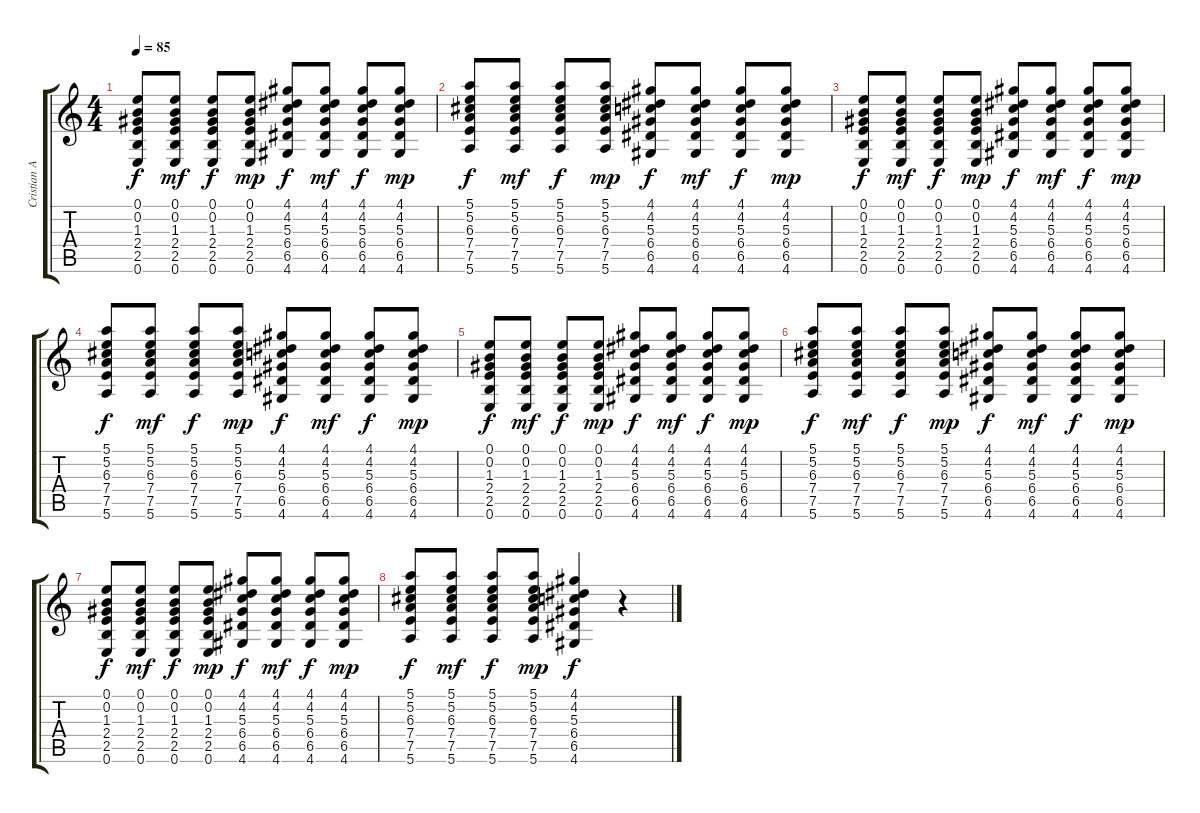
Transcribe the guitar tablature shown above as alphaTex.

\track ("Cristian Aldana (Guitarra 1)" "Cristian A") {instrument acousticguitarnylon}
\staff {score tabs}
\tuning (E4 B3 G3 D3 A2 E2) {hide}
\ts (4 4)
\tempo 85
\clef g2
\ks c
(0.1 0.2 1.3 2.4 2.5 0.6).8{dy f} (0.1 0.2 1.3 2.4 2.5 0.6).8{dy mf} (0.1 0.2 1.3 2.4 2.5 0.6).8{dy f} (0.1 0.2 1.3 2.4 2.5 0.6).8{dy mp} (4.1 4.2 5.3 6.4 6.5 4.6).8{dy f} (4.1 4.2 5.3 6.4 6.5 4.6).8{dy mf} (4.1 4.2 5.3 6.4 6.5 4.6).8{dy f} (4.1 4.2 5.3 6.4 6.5 4.6).8{dy mp} |
(5.1 5.2 6.3 7.4 7.5 5.6).8{dy f} (5.1 5.2 6.3 7.4 7.5 5.6).8{dy mf} (5.1 5.2 6.3 7.4 7.5 5.6).8{dy f} (5.1 5.2 6.3 7.4 7.5 5.6).8{dy mp} (4.1 4.2 5.3 6.4 6.5 4.6).8{dy f} (4.1 4.2 5.3 6.4 6.5 4.6).8{dy mf} (4.1 4.2 5.3 6.4 6.5 4.6).8{dy f} (4.1 4.2 5.3 6.4 6.5 4.6).8{dy mp} |
(0.1 0.2 1.3 2.4 2.5 0.6).8{dy f} (0.1 0.2 1.3 2.4 2.5 0.6).8{dy mf} (0.1 0.2 1.3 2.4 2.5 0.6).8{dy f} (0.1 0.2 1.3 2.4 2.5 0.6).8{dy mp} (4.1 4.2 5.3 6.4 6.5 4.6).8{dy f} (4.1 4.2 5.3 6.4 6.5 4.6).8{dy mf} (4.1 4.2 5.3 6.4 6.5 4.6).8{dy f} (4.1 4.2 5.3 6.4 6.5 4.6).8{dy mp} |
(5.1 5.2 6.3 7.4 7.5 5.6).8{dy f} (5.1 5.2 6.3 7.4 7.5 5.6).8{dy mf} (5.1 5.2 6.3 7.4 7.5 5.6).8{dy f} (5.1 5.2 6.3 7.4 7.5 5.6).8{dy mp} (4.1 4.2 5.3 6.4 6.5 4.6).8{dy f} (4.1 4.2 5.3 6.4 6.5 4.6).8{dy mf} (4.1 4.2 5.3 6.4 6.5 4.6).8{dy f} (4.1 4.2 5.3 6.4 6.5 4.6).8{dy mp} |
(0.1 0.2 1.3 2.4 2.5 0.6).8{dy f} (0.1 0.2 1.3 2.4 2.5 0.6).8{dy mf} (0.1 0.2 1.3 2.4 2.5 0.6).8{dy f} (0.1 0.2 1.3 2.4 2.5 0.6).8{dy mp} (4.1 4.2 5.3 6.4 6.5 4.6).8{dy f} (4.1 4.2 5.3 6.4 6.5 4.6).8{dy mf} (4.1 4.2 5.3 6.4 6.5 4.6).8{dy f} (4.1 4.2 5.3 6.4 6.5 4.6).8{dy mp} |
(5.1 5.2 6.3 7.4 7.5 5.6).8{dy f} (5.1 5.2 6.3 7.4 7.5 5.6).8{dy mf} (5.1 5.2 6.3 7.4 7.5 5.6).8{dy f} (5.1 5.2 6.3 7.4 7.5 5.6).8{dy mp} (4.1 4.2 5.3 6.4 6.5 4.6).8{dy f} (4.1 4.2 5.3 6.4 6.5 4.6).8{dy mf} (4.1 4.2 5.3 6.4 6.5 4.6).8{dy f} (4.1 4.2 5.3 6.4 6.5 4.6).8{dy mp} |
(0.1 0.2 1.3 2.4 2.5 0.6).8{dy f} (0.1 0.2 1.3 2.4 2.5 0.6).8{dy mf} (0.1 0.2 1.3 2.4 2.5 0.6).8{dy f} (0.1 0.2 1.3 2.4 2.5 0.6).8{dy mp} (4.1 4.2 5.3 6.4 6.5 4.6).8{dy f} (4.1 4.2 5.3 6.4 6.5 4.6).8{dy mf} (4.1 4.2 5.3 6.4 6.5 4.6).8{dy f} (4.1 4.2 5.3 6.4 6.5 4.6).8{dy mp} |
(5.1 5.2 6.3 7.4 7.5 5.6).8{dy f} (5.1 5.2 6.3 7.4 7.5 5.6).8{dy mf} (5.1 5.2 6.3 7.4 7.5 5.6).8{dy f} (5.1 5.2 6.3 7.4 7.5 5.6).8{dy mp} (4.1 4.2 5.3 6.4 6.5 4.6).4{dy f} r.4
